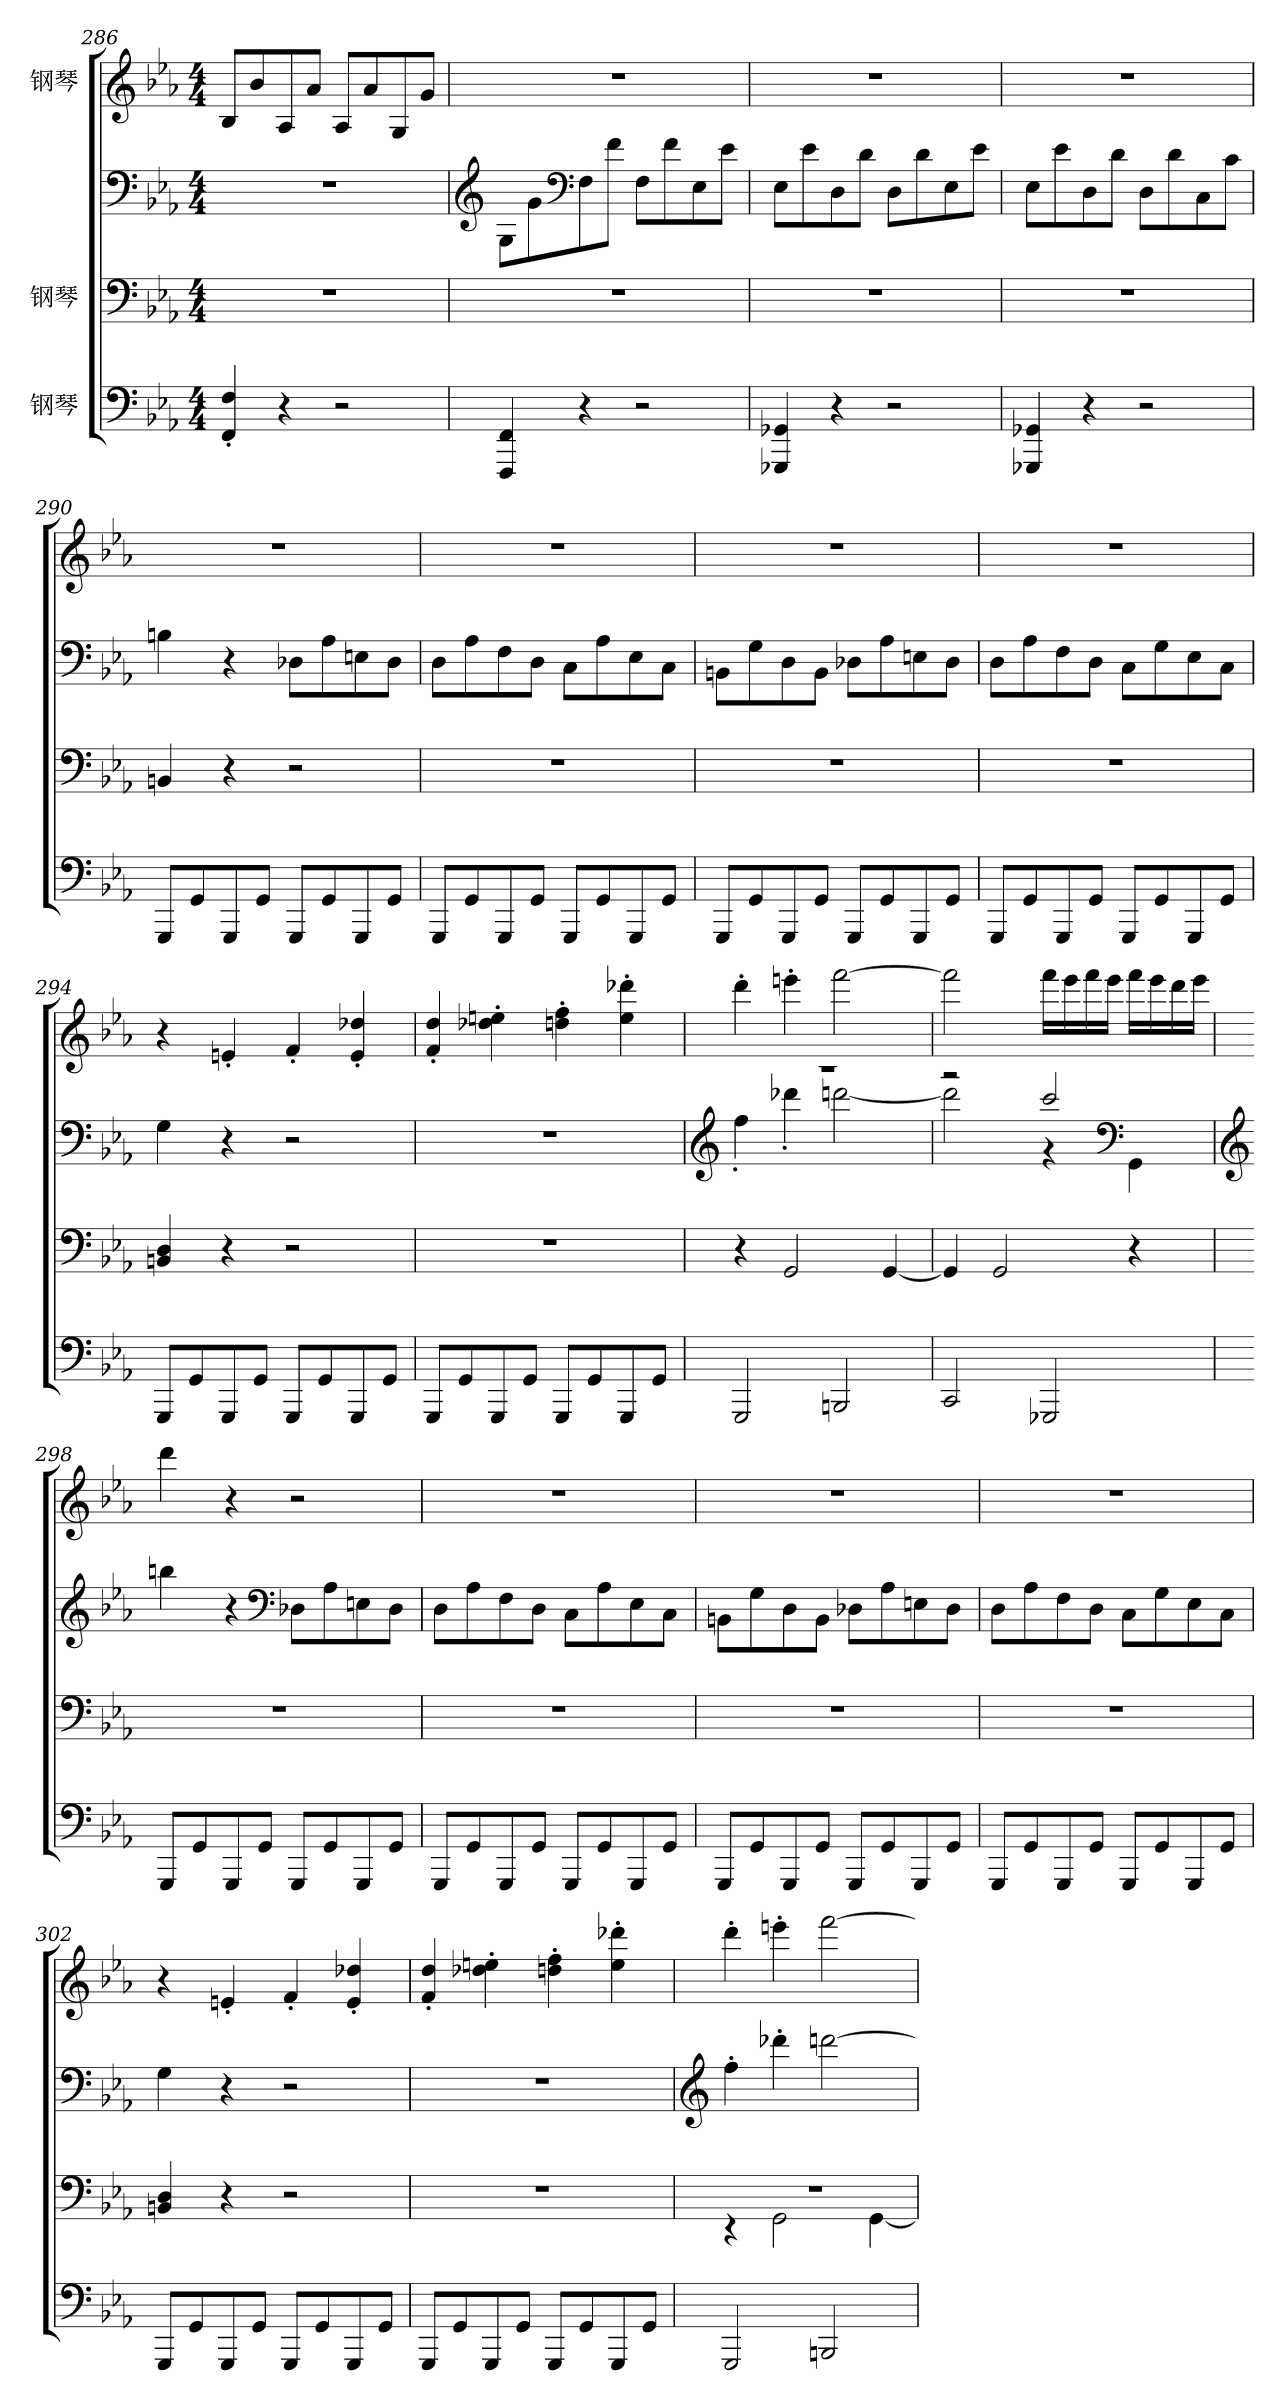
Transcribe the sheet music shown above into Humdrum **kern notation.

**kern	**kern	**kern	**kern
*part3	*part2	*part2	*part1
*staff4	*staff3	*staff2	*staff1
*I"钢琴	*I"钢琴	*	*I"钢琴
*clefF4	*clefF4	*clefF4	*clefG2
*k[b-e-a-]	*k[b-e-a-]	*k[b-e-a-]	*k[b-e-a-]
*M4/4	*M4/4	*M4/4	*M4/4
=286	=286	=286	=286
4FF/' 4F/'	1r	1r	8B-/L
.	.	.	8b-/
4r	.	.	8A-/
.	.	.	8a-/J
2r	.	.	8A-/L
.	.	.	8a-/
.	.	.	8G/
.	.	.	8g/J
=287	=287	=287	=287
*	*	*clefG2	*
4FFF/ 4FF/	1r	8G\L	1r
.	.	8g\	.
*	*	*clefF4	*
4r	.	8F\	.
.	.	8f\J	.
2r	.	8F\L	.
.	.	8f\	.
.	.	8E-\	.
.	.	8e-\J	.
!!LO:LB:g=z
=288	=288	=288	=288
4GGG-X/ 4GG-X/	1r	8E-\L	1r
.	.	8e-\	.
4r	.	8D\	.
.	.	8d\J	.
2r	.	8D\L	.
.	.	8d\	.
.	.	8E-\	.
.	.	8e-\J	.
=289	=289	=289	=289
4GGG-X/ 4GG-X/	1r	8E-\L	1r
.	.	8e-\	.
4r	.	8D\	.
.	.	8d\J	.
2r	.	8D\L	.
.	.	8d\	.
.	.	8C\	.
.	.	8c\J	.
=290	=290	=290	=290
8GGG/L	4BBn/	4Bn\	1r
8GG/	.	.	.
8GGG/	4r	4r	.
8GG/J	.	.	.
8GGG/L	2r	8D-X\L	.
8GG/	.	8A-\	.
8GGG/	.	8En\	.
8GG/J	.	8D-\J	.
=291	=291	=291	=291
8GGG/L	1r	8D\L	1r
8GG/	.	8A-\	.
8GGG/	.	8F\	.
8GG/J	.	8D\J	.
8GGG/L	.	8C\L	.
8GG/	.	8A-\	.
8GGG/	.	8E-\	.
8GG/J	.	8C\J	.
!!LO:LB:g=z
=292	=292	=292	=292
8GGG/L	1r	8BBn\L	1r
8GG/	.	8G\	.
8GGG/	.	8D\	.
8GG/J	.	8BB\J	.
8GGG/L	.	8D-X\L	.
8GG/	.	8A-\	.
8GGG/	.	8En\	.
8GG/J	.	8D-\J	.
=293	=293	=293	=293
8GGG/L	1r	8D\L	1r
8GG/	.	8A-\	.
8GGG/	.	8F\	.
8GG/J	.	8D\J	.
8GGG/L	.	8C\L	.
8GG/	.	8G\	.
8GGG/	.	8E-\	.
8GG/J	.	8C\J	.
=294	=294	=294	=294
8GGG/L	4BBn/ 4D/	4G\	4r
8GG/	.	.	.
8GGG/	4r	4r	4en'/
8GG/J	.	.	.
8GGG/L	2r	2r	4f'/
8GG/	.	.	.
8GGG/	.	.	4e/' 4dd-X/'
8GG/J	.	.	.
=295	=295	=295	=295
8GGG/L	1r	1r	4f/' 4dd/'
8GG/	.	.	.
8GGG/	.	.	4dd-X\' 4een\'
8GG/J	.	.	.
8GGG/L	.	.	4ddn\' 4ff\'
8GG/	.	.	.
8GGG/	.	.	4ee\' 4ddd-X\'
8GG/J	.	.	.
!!LO:PB:g=z
=296	=296	=296	=296
*	*	*clefG2	*
*	*	*^	*
2GGG/	4r	1r	4ff'\	4ddd'\
.	2GG/	.	4ddd-X'\	4eeen'\
2BBBn/	.	.	[2dddn\	[2fff\
.	[4GG/	.	.	.
=297	=297	=297	=297	=297
2CC/	4GG/]	2r	2ddd\]	2fff\]
.	2GG/	.	.	.
2GGG-X/	.	2ccc/	4r	16fff\LL
.	.	.	.	16eee-\
.	.	.	.	16fff\
.	.	.	.	16eee-\JJ
*	*	*clefF4	*	*
.	4r	.	4GG\	16fff\LL
.	.	.	.	16eee-\
.	.	.	.	16ddd\
.	.	.	.	16eee-\JJ
*	*	*v	*v	*
=298	=298	=298	=298
*	*	*clefG2	*
8GGG/L	1r	4bbn\	4ddd\
8GG/	.	.	.
8GGG/	.	4r	4r
8GG/J	.	.	.
*	*	*clefF4	*
8GGG/L	.	8D-X\L	2r
8GG/	.	8A-\	.
8GGG/	.	8En\	.
8GG/J	.	8D-\J	.
=299	=299	=299	=299
8GGG/L	1r	8D\L	1r
8GG/	.	8A-\	.
8GGG/	.	8F\	.
8GG/J	.	8D\J	.
8GGG/L	.	8C\L	.
8GG/	.	8A-\	.
8GGG/	.	8E-\	.
8GG/J	.	8C\J	.
!!LO:LB:g=z
=300	=300	=300	=300
8GGG/L	1r	8BBn\L	1r
8GG/	.	8G\	.
8GGG/	.	8D\	.
8GG/J	.	8BB\J	.
8GGG/L	.	8D-X\L	.
8GG/	.	8A-\	.
8GGG/	.	8En\	.
8GG/J	.	8D-\J	.
=301	=301	=301	=301
8GGG/L	1r	8D\L	1r
8GG/	.	8A-\	.
8GGG/	.	8F\	.
8GG/J	.	8D\J	.
8GGG/L	.	8C\L	.
8GG/	.	8G\	.
8GGG/	.	8E-\	.
8GG/J	.	8C\J	.
=302	=302	=302	=302
8GGG/L	4BBn/ 4D/	4G\	4r
8GG/	.	.	.
8GGG/	4r	4r	4en'/
8GG/J	.	.	.
8GGG/L	2r	2r	4f'/
8GG/	.	.	.
8GGG/	.	.	4e/' 4dd-X/'
8GG/J	.	.	.
=303	=303	=303	=303
8GGG/L	1r	1r	4f/' 4dd/'
8GG/	.	.	.
8GGG/	.	.	4dd-X\' 4een\'
8GG/J	.	.	.
8GGG/L	.	.	4ddn\' 4ff\'
8GG/	.	.	.
8GGG/	.	.	4ee\' 4ddd-X\'
8GG/J	.	.	.
!!LO:LB:g=z
=304	=304	=304	=304
*	*	*clefG2	*
*	*	*	*MM316
*	*^	*	*
2GGG/	1r	4r	4ff'\	4ddd'\
.	.	2GG\	4ddd-X'\	4eeen'\
2BBBn/	.	.	[2dddn\	[2fff\
.	.	[4GG\	.	.
*	*v	*v	*	*
=	=	=	=
*-	*-	*-	*-
